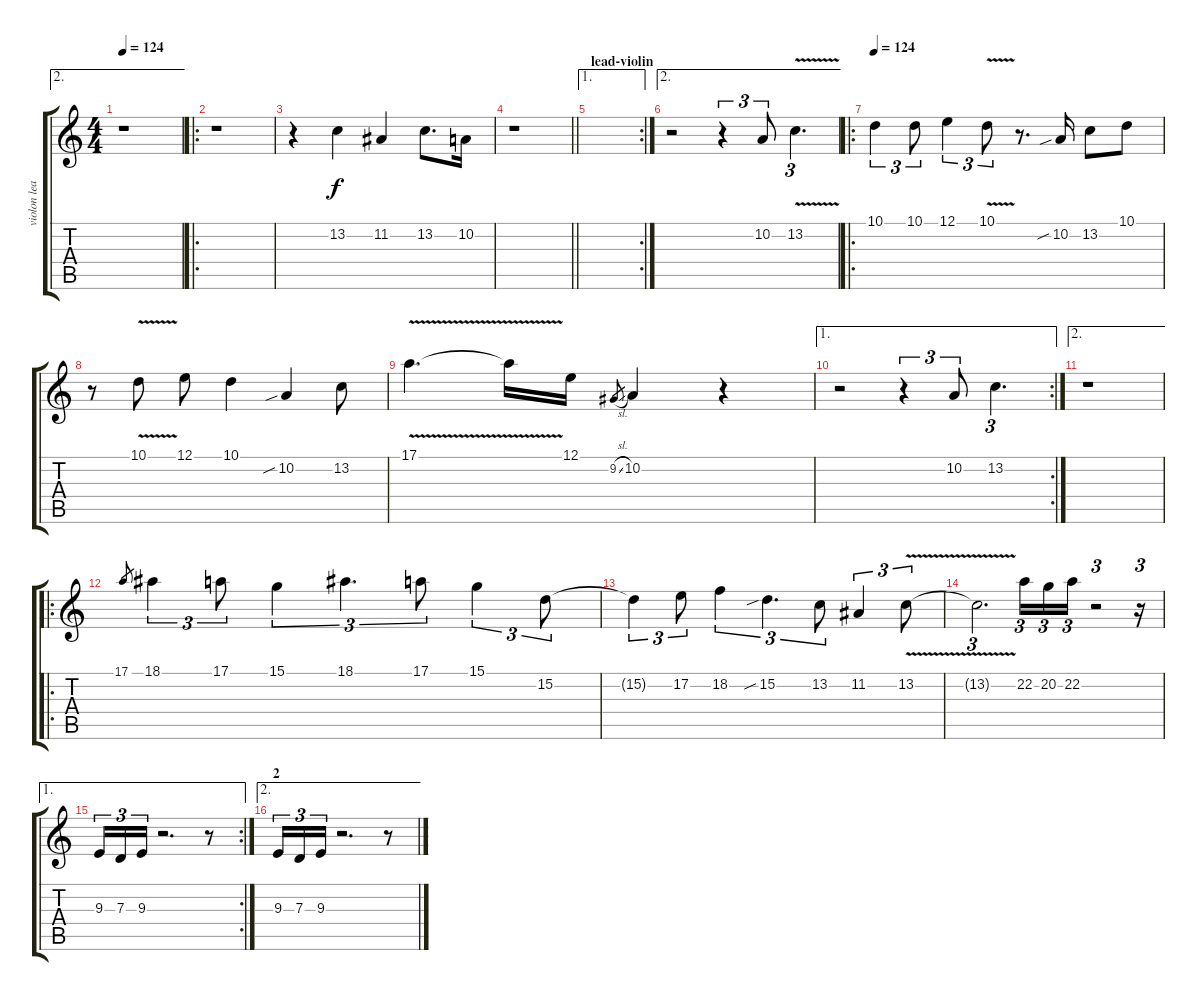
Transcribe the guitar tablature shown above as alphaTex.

\track ("violon lea" "violon lea") {instrument violin}
\staff {score tabs}
\tuning (E4 B3 G3 D3 A2 E2) {hide}
\ae 2
\ts (4 4)
\tempo 124
\clef g2
\ks c
r.1{dy f} |
\ro
r.1 |
r.4 13.2.4{volume 9} 11.2.4 13.2.8{d} 10.2.16{volume 13} |
\barLineRight lightlight
r.1 |
\ae 1
\rc 2
\section ("" "lead-violin")
|
\ae 2
r.2 r.4{tu (3 2)} 10.2.8{tu (3 2)} 13.2{v}.4{d tu (3 2)} |
\ro
\tempo 124
10.1.4{tu (3 2)} 10.1.8{tu (3 2)} 12.1.4{tu (3 2)} 10.1{v}.8{tu (3 2)} r.8{d} 10.2{sib}.16 13.2.8 10.1.8 |
r.8 10.1{v}.8 12.1.8 10.1.4 10.2{sib}.4 13.2.8 |
17.1{v}.4{d} 17.1{t}.16 12.1.16 9.2{sl}.8{gr} 10.2.4 r.4 |
\ae 1
\rc 2
r.2 r.4{tu (3 2)} 10.2.8{tu (3 2)} 13.2.4{d tu (3 2)} |
\ae 2
r.1 |
\ro
17.1.8{gr} 18.1.4{tu (3 2)} 17.1.8{tu (3 2)} 15.1.4{tu (3 2)} 18.1.4{d tu (3 2)} 17.1.8{tu (3 2)} 15.1.4{tu (3 2)} 15.2.8{tu (3 2)} |
15.2{t}.4{tu (3 2)} 17.2.8{tu (3 2)} 18.2.4{tu (3 2)} 15.2{sib}.4{d tu (3 2)} 13.2.8{tu (3 2)} 11.2.4{tu (3 2)} 13.2{v}.8{tu (3 2)} |
13.2{t}.2{d tu (3 2)} 22.2.16{tu (3 2)} 20.2.16{tu (3 2)} 22.2.16{tu (3 2) volume 15} r.2{tu (3 2)} r.16{tu (3 2)} |
\ae 1
\rc 2
9.3.16{tu (3 2)} 7.3.16{tu (3 2)} 9.3.16{tu (3 2)} r.2{d} r.8 |
\ae 2
\section ("" "2")
9.3.16{tu (3 2)} 7.3.16{tu (3 2)} 9.3.16{tu (3 2)} r.2{d} r.8
